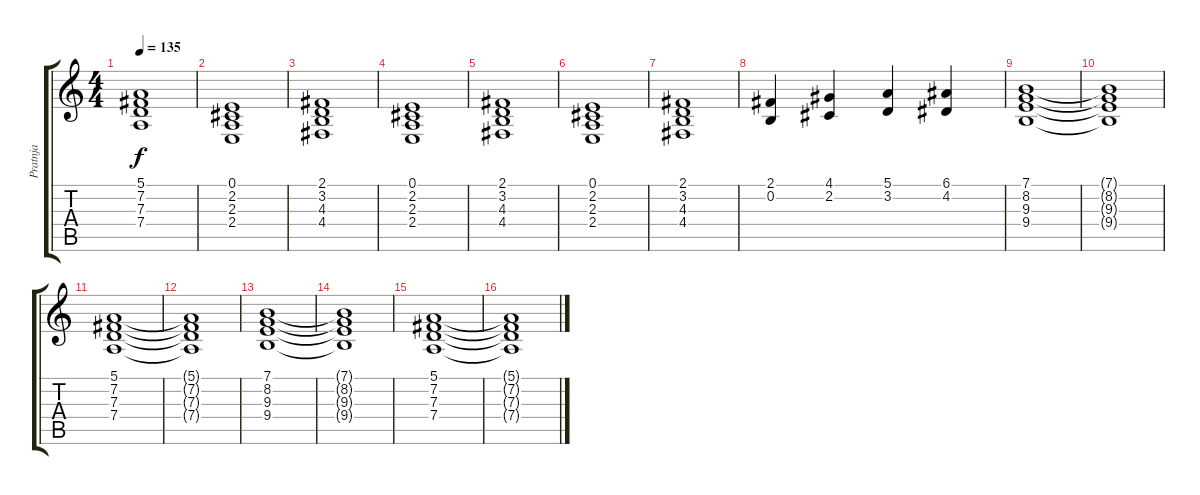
\track ("Pratnja" "Pratnja") {instrument stringensemble1}
\staff {score tabs}
\tuning (E4 B3 G3 D3 A2 E2) {hide}
\ts (4 4)
\tempo 135
\clef g2
\ks c
(5.1 7.2 7.3 7.4).1{dy f} |
(0.1 2.2 2.3 2.4).1 |
(2.1 3.2 4.3 4.4).1 |
(0.1 2.2 2.3 2.4).1 |
(2.1 3.2 4.3 4.4).1 |
(0.1 2.2 2.3 2.4).1 |
(2.1 3.2 4.3 4.4).1 |
(2.1 0.2).4 (4.1 2.2).4 (5.1 3.2).4 (6.1 4.2).4 |
(7.1 8.2 9.3 9.4).1 |
(7.1{t} 8.2{t} 9.3{t} 9.4{t}).1 |
(5.1 7.2 7.3 7.4).1 |
(5.1{t} 7.2{t} 7.3{t} 7.4{t}).1 |
(7.1 8.2 9.3 9.4).1 |
(7.1{t} 8.2{t} 9.3{t} 9.4{t}).1 |
(5.1 7.2 7.3 7.4).1 |
(5.1{t} 7.2{t} 7.3{t} 7.4{t}).1
